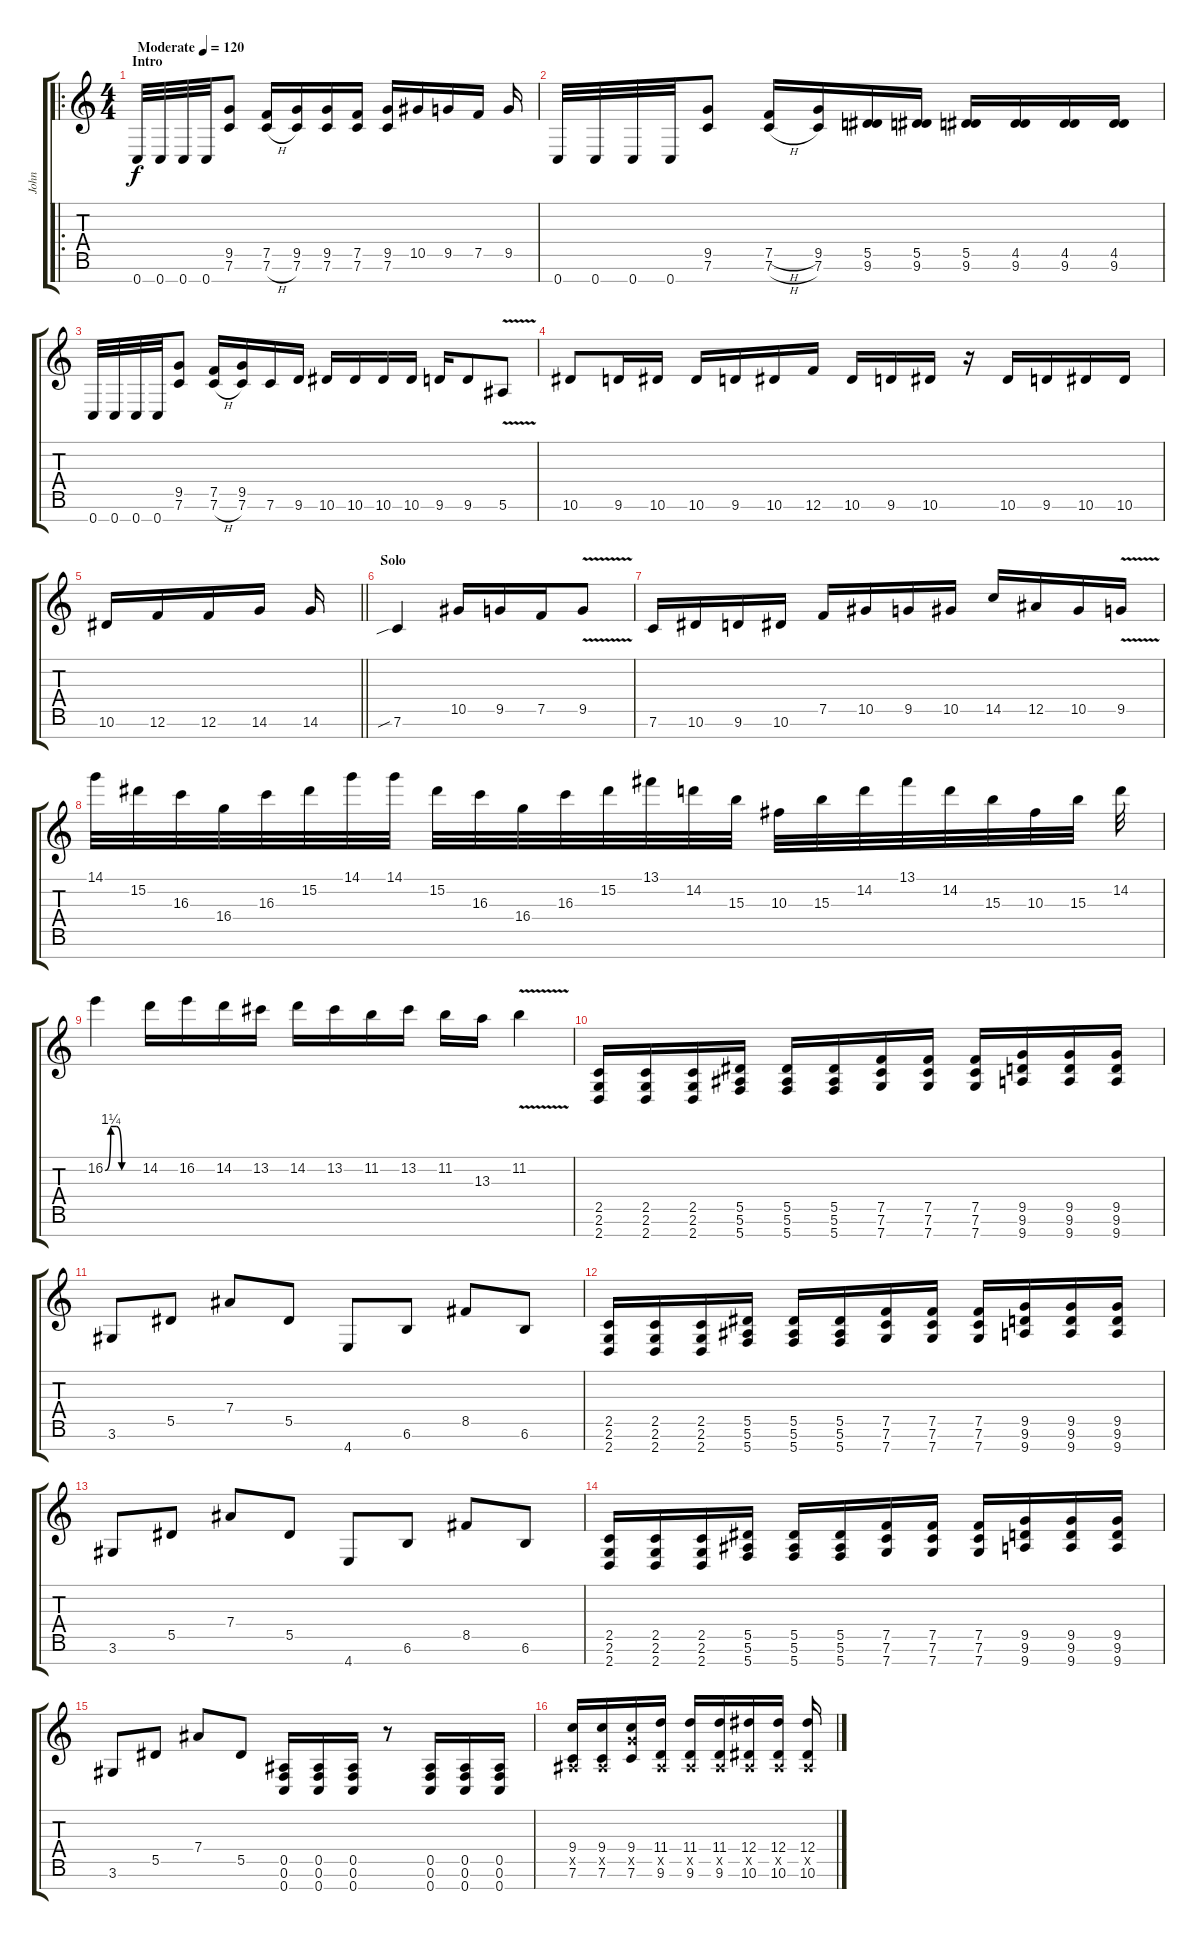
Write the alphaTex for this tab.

\track ("John" "John") {instrument distortionguitar}
\staff {score tabs}
\tuning (F4 C4 Ab3 Eb3 Bb2 F2 C2) {hide}
\ro
\ts (4 4)
\section ("" "Intro")
\tempo (120 "Moderate")
\clef g2
\ks c
0.7.32{dy f instrument distortionguitar} 0.7.32 0.7.32 0.7.32 (9.5 7.6).8 (7.5 7.6{h}).16 (9.5 7.6).16 (9.5 7.6).16 (7.5 7.6).16 (9.5 7.6).16 10.5.16 9.5.16 7.5.16 9.5.16 |
0.7.32 0.7.32 0.7.32 0.7.32 (9.5 7.6).8 (7.5{h} 7.6{h}).16 (9.5 7.6).16 (5.5 9.6).16 (5.5 9.6).16 (5.5 9.6).16 (4.5 9.6).16 (4.5 9.6).16 (4.5 9.6).16 |
0.7.32 0.7.32 0.7.32 0.7.32 (9.5 7.6).8 (7.5 7.6{h}).16 (9.5 7.6).16 7.6.16 9.6.16 10.6.16 10.6.16 10.6.16 10.6.16 9.6.16 9.6.8 5.6{v}.8 |
10.6.8 9.6.16 10.6.16 10.6.16 9.6.16 10.6.16 12.6.16 10.6.16 9.6.16 10.6.16 r.16 10.6.16 9.6.16 10.6.16 10.6.16 |
\barLineRight lightlight
10.6.16 12.6.16 12.6.16 14.6.16 14.6.16 |
\section ("" "Solo")
7.6{sib}.4 10.5.16 9.5.16 7.5.16 9.5{v}.8 |
7.6.16 10.6.16 9.6.16 10.6.16 7.5.16 10.5.16 9.5.16 10.5.16 14.5.16 12.5.16 10.5.16 9.5{v}.16 |
14.1.32 15.2.32 16.3.32 16.4.32 16.3.32 15.2.32 14.1.32 14.1.32 15.2.32 16.3.32 16.4.32 16.3.32 15.2.32 13.1.32 14.2.32 15.3.32 10.3.32 15.3.32 14.2.32 13.1.32 14.2.32 15.3.32 10.3.32 15.3.32 14.2.32 |
16.2{be (custom 0 0 10 5 20 5 30 0 60 0)}.4 14.2.16 16.2.16 14.2.16 13.2.16 14.2.16 13.2.16 11.2.16 13.2.16 11.2.16 13.3.16 11.2{v}.4 |
(2.5 2.6 2.7).16 (2.5 2.6 2.7).16 (2.5 2.6 2.7).16 (5.5 5.6 5.7).16 (5.5 5.6 5.7).16 (5.5 5.6 5.7).16 (7.5 7.6 7.7).16 (7.5 7.6 7.7).16 (7.5 7.6 7.7).16 (9.5 9.6 9.7).16 (9.5 9.6 9.7).16 (9.5 9.6 9.7).16 |
3.6.8 5.5.8 7.4.8 5.5.8 4.7.8 6.6.8 8.5.8 6.6.8 |
(2.5 2.6 2.7).16 (2.5 2.6 2.7).16 (2.5 2.6 2.7).16 (5.5 5.6 5.7).16 (5.5 5.6 5.7).16 (5.5 5.6 5.7).16 (7.5 7.6 7.7).16 (7.5 7.6 7.7).16 (7.5 7.6 7.7).16 (9.5 9.6 9.7).16 (9.5 9.6 9.7).16 (9.5 9.6 9.7).16 |
3.6.8 5.5.8 7.4.8 5.5.8 4.7.8 6.6.8 8.5.8 6.6.8 |
(2.5 2.6 2.7).16 (2.5 2.6 2.7).16 (2.5 2.6 2.7).16 (5.5 5.6 5.7).16 (5.5 5.6 5.7).16 (5.5 5.6 5.7).16 (7.5 7.6 7.7).16 (7.5 7.6 7.7).16 (7.5 7.6 7.7).16 (9.5 9.6 9.7).16 (9.5 9.6 9.7).16 (9.5 9.6 9.7).16 |
3.6.8 5.5.8 7.4.8 5.5.8 (0.5 0.6 0.7).16 (0.5 0.6 0.7).16 (0.5 0.6 0.7).16 r.8 (0.5 0.6 0.7).16 (0.5 0.6 0.7).16 (0.5 0.6 0.7).16 |
(9.4 0.5{x} 7.6).16 (9.4 0.5{x} 7.6).16 (9.4 9.5{x} 7.6).16 (11.4 0.5{x} 9.6).16 (11.4 0.5{x} 9.6).16 (11.4 0.5{x} 9.6).16 (12.4 0.5{x} 10.6).16 (12.4 0.5{x} 10.6).16 (12.4 0.5{x} 10.6).16
